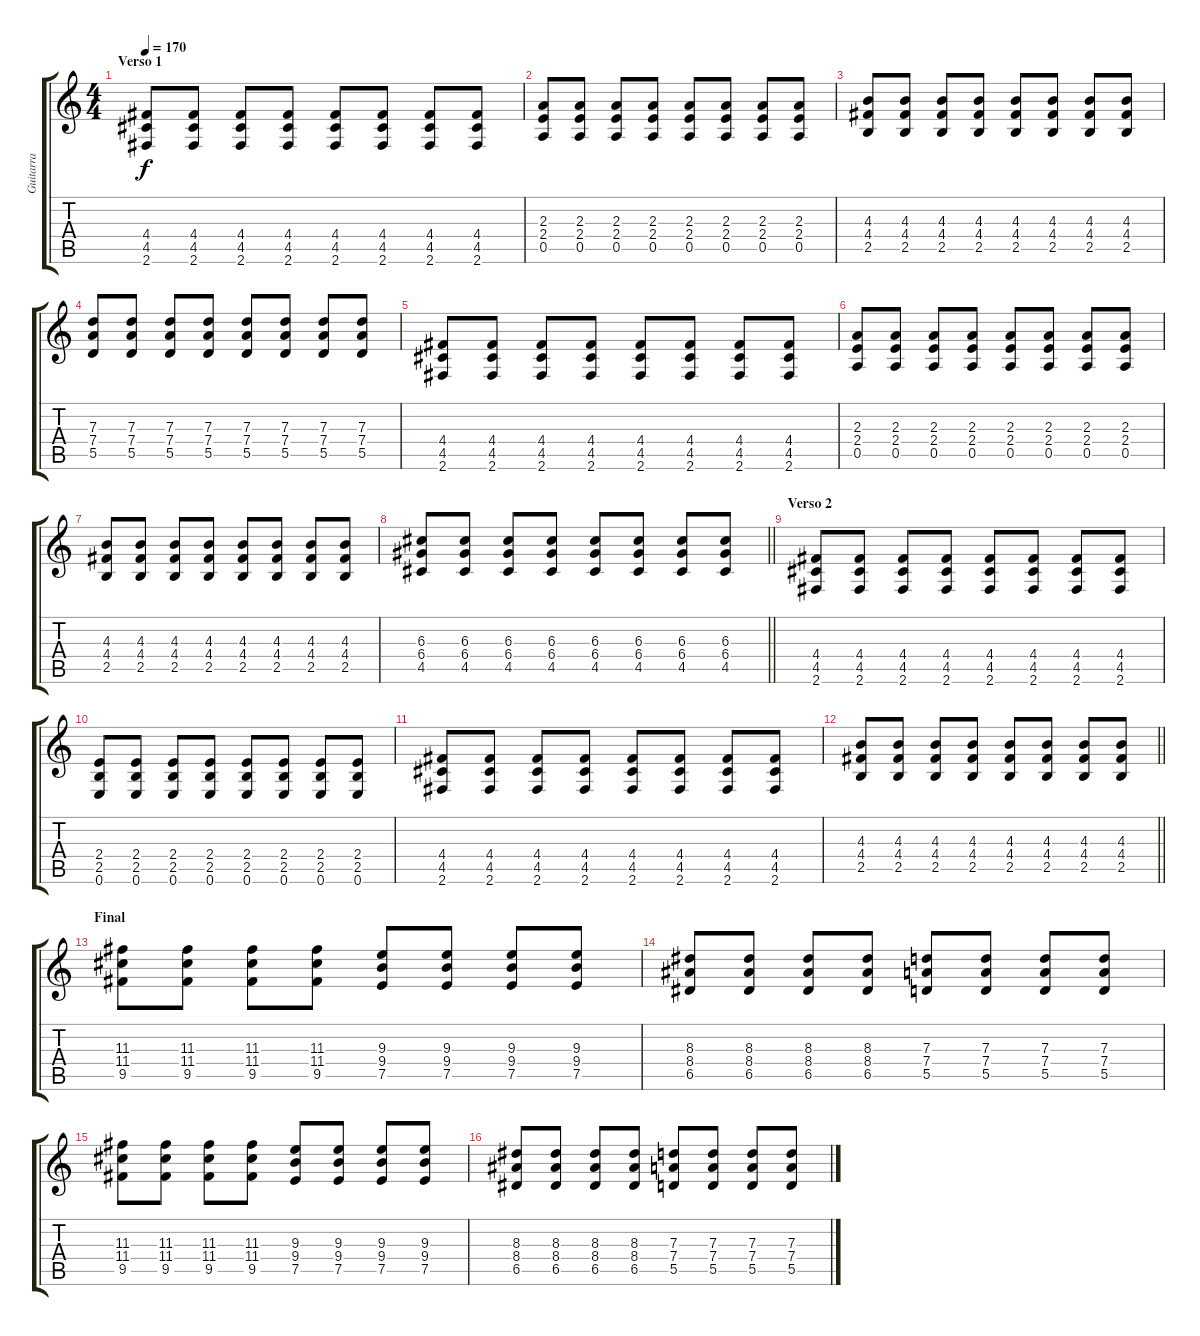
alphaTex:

\track ("Guitarra" "Guitarra") {instrument distortionguitar}
\staff {score tabs}
\tuning (E4 B3 G3 D3 A2 E2) {hide}
\ts (4 4)
\section ("" "Verso 1")
\tempo 170
\clef g2
\ks c
(4.4 4.5 2.6).8{dy f} (4.4 4.5 2.6).8 (4.4 4.5 2.6).8 (4.4 4.5 2.6).8 (4.4 4.5 2.6).8 (4.4 4.5 2.6).8 (4.4 4.5 2.6).8 (4.4 4.5 2.6).8 |
(2.3 2.4 0.5).8 (2.3 2.4 0.5).8 (2.3 2.4 0.5).8 (2.3 2.4 0.5).8 (2.3 2.4 0.5).8 (2.3 2.4 0.5).8 (2.3 2.4 0.5).8 (2.3 2.4 0.5).8 |
(4.3 4.4 2.5).8 (4.3 4.4 2.5).8 (4.3 4.4 2.5).8 (4.3 4.4 2.5).8 (4.3 4.4 2.5).8 (4.3 4.4 2.5).8 (4.3 4.4 2.5).8 (4.3 4.4 2.5).8 |
(7.3 7.4 5.5).8 (7.3 7.4 5.5).8 (7.3 7.4 5.5).8 (7.3 7.4 5.5).8 (7.3 7.4 5.5).8 (7.3 7.4 5.5).8 (7.3 7.4 5.5).8 (7.3 7.4 5.5).8 |
(4.4 4.5 2.6).8 (4.4 4.5 2.6).8 (4.4 4.5 2.6).8 (4.4 4.5 2.6).8 (4.4 4.5 2.6).8 (4.4 4.5 2.6).8 (4.4 4.5 2.6).8 (4.4 4.5 2.6).8 |
(2.3 2.4 0.5).8 (2.3 2.4 0.5).8 (2.3 2.4 0.5).8 (2.3 2.4 0.5).8 (2.3 2.4 0.5).8 (2.3 2.4 0.5).8 (2.3 2.4 0.5).8 (2.3 2.4 0.5).8 |
(4.3 4.4 2.5).8 (4.3 4.4 2.5).8 (4.3 4.4 2.5).8 (4.3 4.4 2.5).8 (4.3 4.4 2.5).8 (4.3 4.4 2.5).8 (4.3 4.4 2.5).8 (4.3 4.4 2.5).8 |
\barLineRight lightlight
(6.3 6.4 4.5).8 (6.3 6.4 4.5).8 (6.3 6.4 4.5).8 (6.3 6.4 4.5).8 (6.3 6.4 4.5).8 (6.3 6.4 4.5).8 (6.3 6.4 4.5).8 (6.3 6.4 4.5).8 |
\section ("" "Verso 2")
(4.4 4.5 2.6).8 (4.4 4.5 2.6).8 (4.4 4.5 2.6).8 (4.4 4.5 2.6).8 (4.4 4.5 2.6).8 (4.4 4.5 2.6).8 (4.4 4.5 2.6).8 (4.4 4.5 2.6).8 |
(2.4 2.5 0.6).8 (2.4 2.5 0.6).8 (2.4 2.5 0.6).8 (2.4 2.5 0.6).8 (2.4 2.5 0.6).8 (2.4 2.5 0.6).8 (2.4 2.5 0.6).8 (2.4 2.5 0.6).8 |
(4.4 4.5 2.6).8 (4.4 4.5 2.6).8 (4.4 4.5 2.6).8 (4.4 4.5 2.6).8 (4.4 4.5 2.6).8 (4.4 4.5 2.6).8 (4.4 4.5 2.6).8 (4.4 4.5 2.6).8 |
\barLineRight lightlight
(4.3 4.4 2.5).8 (4.3 4.4 2.5).8 (4.3 4.4 2.5).8 (4.3 4.4 2.5).8 (4.3 4.4 2.5).8 (4.3 4.4 2.5).8 (4.3 4.4 2.5).8 (4.3 4.4 2.5).8 |
\section ("" "Final")
(11.3 11.4 9.5).8 (11.3 11.4 9.5).8 (11.3 11.4 9.5).8 (11.3 11.4 9.5).8 (9.3 9.4 7.5).8 (9.3 9.4 7.5).8 (9.3 9.4 7.5).8 (9.3 9.4 7.5).8 |
(8.3 8.4 6.5).8 (8.3 8.4 6.5).8 (8.3 8.4 6.5).8 (8.3 8.4 6.5).8 (7.3 7.4 5.5).8 (7.3 7.4 5.5).8 (7.3 7.4 5.5).8 (7.3 7.4 5.5).8 |
(11.3 11.4 9.5).8 (11.3 11.4 9.5).8 (11.3 11.4 9.5).8 (11.3 11.4 9.5).8 (9.3 9.4 7.5).8 (9.3 9.4 7.5).8 (9.3 9.4 7.5).8 (9.3 9.4 7.5).8 |
(8.3 8.4 6.5).8 (8.3 8.4 6.5).8 (8.3 8.4 6.5).8 (8.3 8.4 6.5).8 (7.3 7.4 5.5).8 (7.3 7.4 5.5).8 (7.3 7.4 5.5).8 (7.3 7.4 5.5).8
